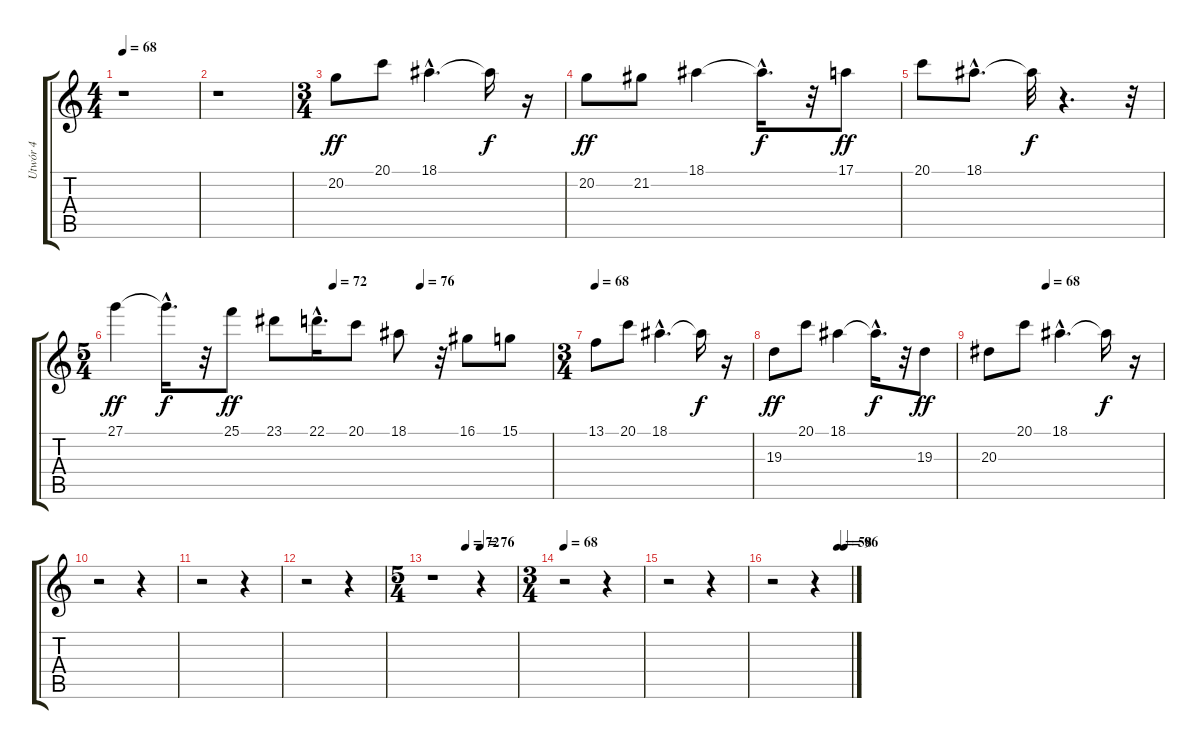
\track ("Utwór 4" "Utwór 4") {instrument acousticgrandpiano}
\staff {score tabs}
\tuning (E4 B3 G3 D3 A2 E2) {hide}
\ts (4 4)
\tempo 68
\clef g2
\ks c
r.1{dy ff instrument acousticgrandpiano} |
r.1 |
\ts (3 4)
20.2.8 20.1.8 18.1{hac}.4{d} 18.1{t}.16{dy f} r.16 |
20.2.8{dy ff} 21.2.8 18.1.4 18.1{hac t}.16{d dy f} r.32 17.1.8{dy ff} |
20.1.8 18.1{hac}.8{d} 18.1{t}.32{dy f} r.4{d} r.32 |
\ts (5 4)
\tempo (72 0.5)
\tempo (76 0.7)
27.1.4{dy ff} 27.1{hac t}.16{d dy f} r.32 25.1.8{dy ff} 23.1.8 22.1{hac}.16{d} 20.1.8 18.1.8 r.32 16.1.8 15.1.8 |
\ts (3 4)
\tempo 68
13.1.8 20.1.8 18.1{hac}.4{d} 18.1{t}.16{dy f} r.16 |
19.3.8{dy ff} 20.1.8 18.1.4 18.1{hac t}.16{d dy f} r.32 19.3.8{dy ff} |
\tempo (68 0.3333333333333333)
20.3.8 20.1.8 18.1{hac}.4{d} 18.1{t}.16{dy f} r.16 |
r.2 r.4 |
r.2 r.4 |
r.2 r.4 |
\ts (5 4)
\tempo (72 0.4)
\tempo (76 0.575)
r.1 r.4 |
\ts (3 4)
\tempo 68
r.2 r.4 |
r.2 r.4 |
\tempo (58 0.8333333333333334)
\tempo (96 0.9166666666666666)
r.2 r.4
